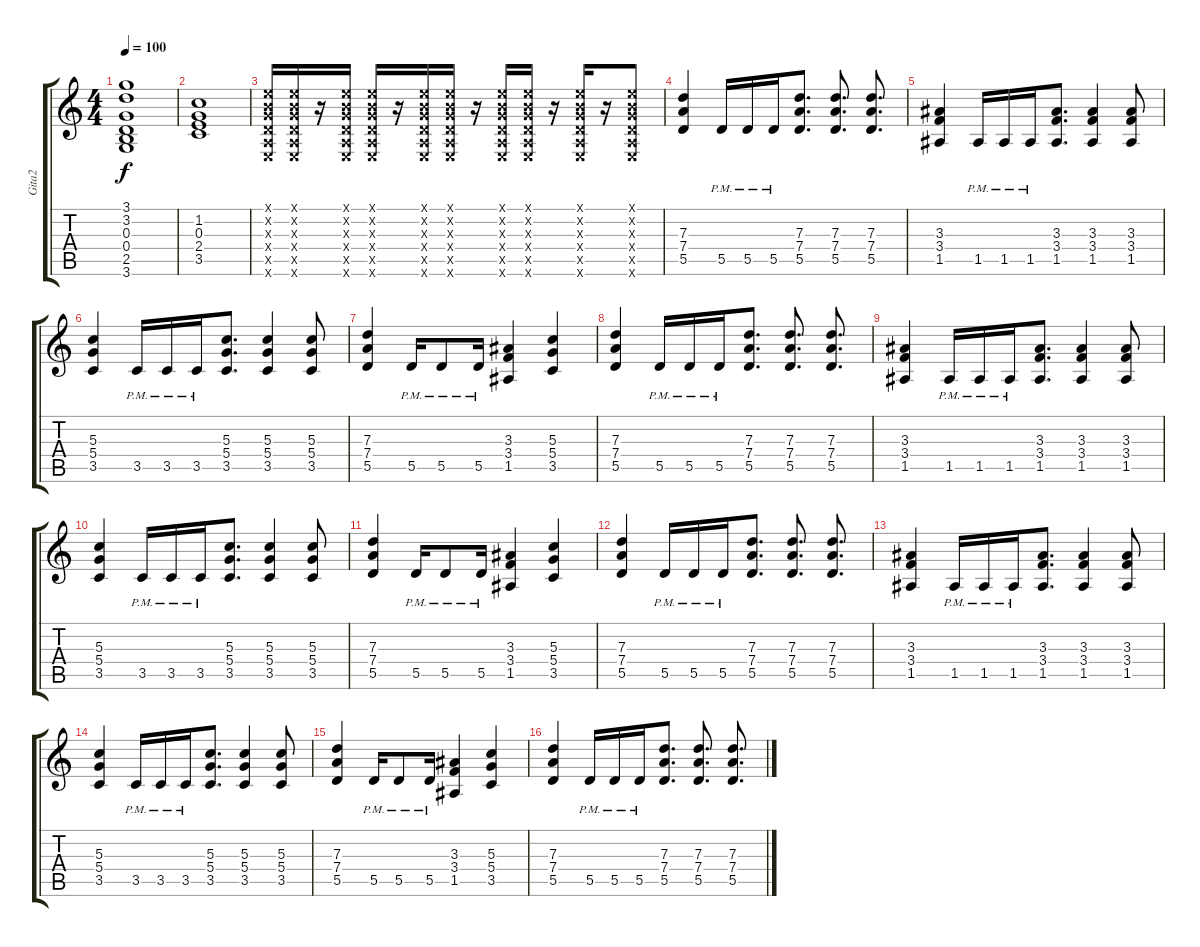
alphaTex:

\track ("Gita2" "Gita2") {instrument distortionguitar}
\staff {score tabs}
\tuning (E4 B3 G3 D3 A2 E2) {hide}
\ts (4 4)
\tempo 100
\clef g2
\ks c
(3.1 3.2 0.3 0.4 2.5 3.6).1{dy f} |
(1.2 0.3 2.4 3.5).1 |
(0.1{x} 0.2{x} 0.3{x} 0.4{x} 0.5{x} 0.6{x}).16{instrument distortionguitar} (0.1{x} 0.2{x} 0.3{x} 0.4{x} 0.5{x} 0.6{x}).16 r.16 (0.1{x} 0.2{x} 0.3{x} 0.4{x} 0.5{x} 0.6{x}).16 (0.1{x} 0.2{x} 0.3{x} 0.4{x} 0.5{x} 0.6{x}).16 r.16 (0.1{x} 0.2{x} 0.3{x} 0.4{x} 0.5{x} 0.6{x}).16 (0.1{x} 0.2{x} 0.3{x} 0.4{x} 0.5{x} 0.6{x}).16 r.16 (0.1{x} 0.2{x} 0.3{x} 0.4{x} 0.5{x} 0.6{x}).16 (0.1{x} 0.2{x} 0.3{x} 0.4{x} 0.5{x} 0.6{x}).16 r.16 (0.1{x} 0.2{x} 0.3{x} 0.4{x} 0.5{x} 0.6{x}).16 r.16 (0.1{x} 0.2{x} 0.3{x} 0.4{x} 0.5{x} 0.6{x}).8 |
(7.3 7.4 5.5).4 5.5{pm}.16 5.5{pm}.16 5.5{pm}.16 (7.3 7.4 5.5).8{d} (7.3 7.4 5.5).8{d} (7.3 7.4 5.5).8{d} |
(3.3 3.4 1.5).4 1.5{pm}.16 1.5{pm}.16 1.5{pm}.16 (3.3 3.4 1.5).8{d} (3.3 3.4 1.5).4 (3.3 3.4 1.5).8 |
(5.3 5.4 3.5).4 3.5{pm}.16 3.5{pm}.16 3.5{pm}.16 (5.3 5.4 3.5).8{d} (5.3 5.4 3.5).4 (5.3 5.4 3.5).8 |
(7.3 7.4 5.5).4 5.5{pm}.16 5.5{pm}.8 5.5{pm}.16 (3.3 3.4 1.5).4 (5.3 5.4 3.5).4 |
(7.3 7.4 5.5).4 5.5{pm}.16 5.5{pm}.16 5.5{pm}.16 (7.3 7.4 5.5).8{d} (7.3 7.4 5.5).8{d} (7.3 7.4 5.5).8{d} |
(3.3 3.4 1.5).4 1.5{pm}.16 1.5{pm}.16 1.5{pm}.16 (3.3 3.4 1.5).8{d} (3.3 3.4 1.5).4 (3.3 3.4 1.5).8 |
(5.3 5.4 3.5).4 3.5{pm}.16 3.5{pm}.16 3.5{pm}.16 (5.3 5.4 3.5).8{d} (5.3 5.4 3.5).4 (5.3 5.4 3.5).8 |
(7.3 7.4 5.5).4 5.5{pm}.16 5.5{pm}.8 5.5{pm}.16 (3.3 3.4 1.5).4 (5.3 5.4 3.5).4 |
(7.3 7.4 5.5).4 5.5{pm}.16 5.5{pm}.16 5.5{pm}.16 (7.3 7.4 5.5).8{d} (7.3 7.4 5.5).8{d} (7.3 7.4 5.5).8{d} |
(3.3 3.4 1.5).4 1.5{pm}.16 1.5{pm}.16 1.5{pm}.16 (3.3 3.4 1.5).8{d} (3.3 3.4 1.5).4 (3.3 3.4 1.5).8 |
(5.3 5.4 3.5).4 3.5{pm}.16 3.5{pm}.16 3.5{pm}.16 (5.3 5.4 3.5).8{d} (5.3 5.4 3.5).4 (5.3 5.4 3.5).8 |
(7.3 7.4 5.5).4 5.5{pm}.16 5.5{pm}.8 5.5{pm}.16 (3.3 3.4 1.5).4 (5.3 5.4 3.5).4 |
(7.3 7.4 5.5).4 5.5{pm}.16 5.5{pm}.16 5.5{pm}.16 (7.3 7.4 5.5).8{d} (7.3 7.4 5.5).8{d} (7.3 7.4 5.5).8{d}
